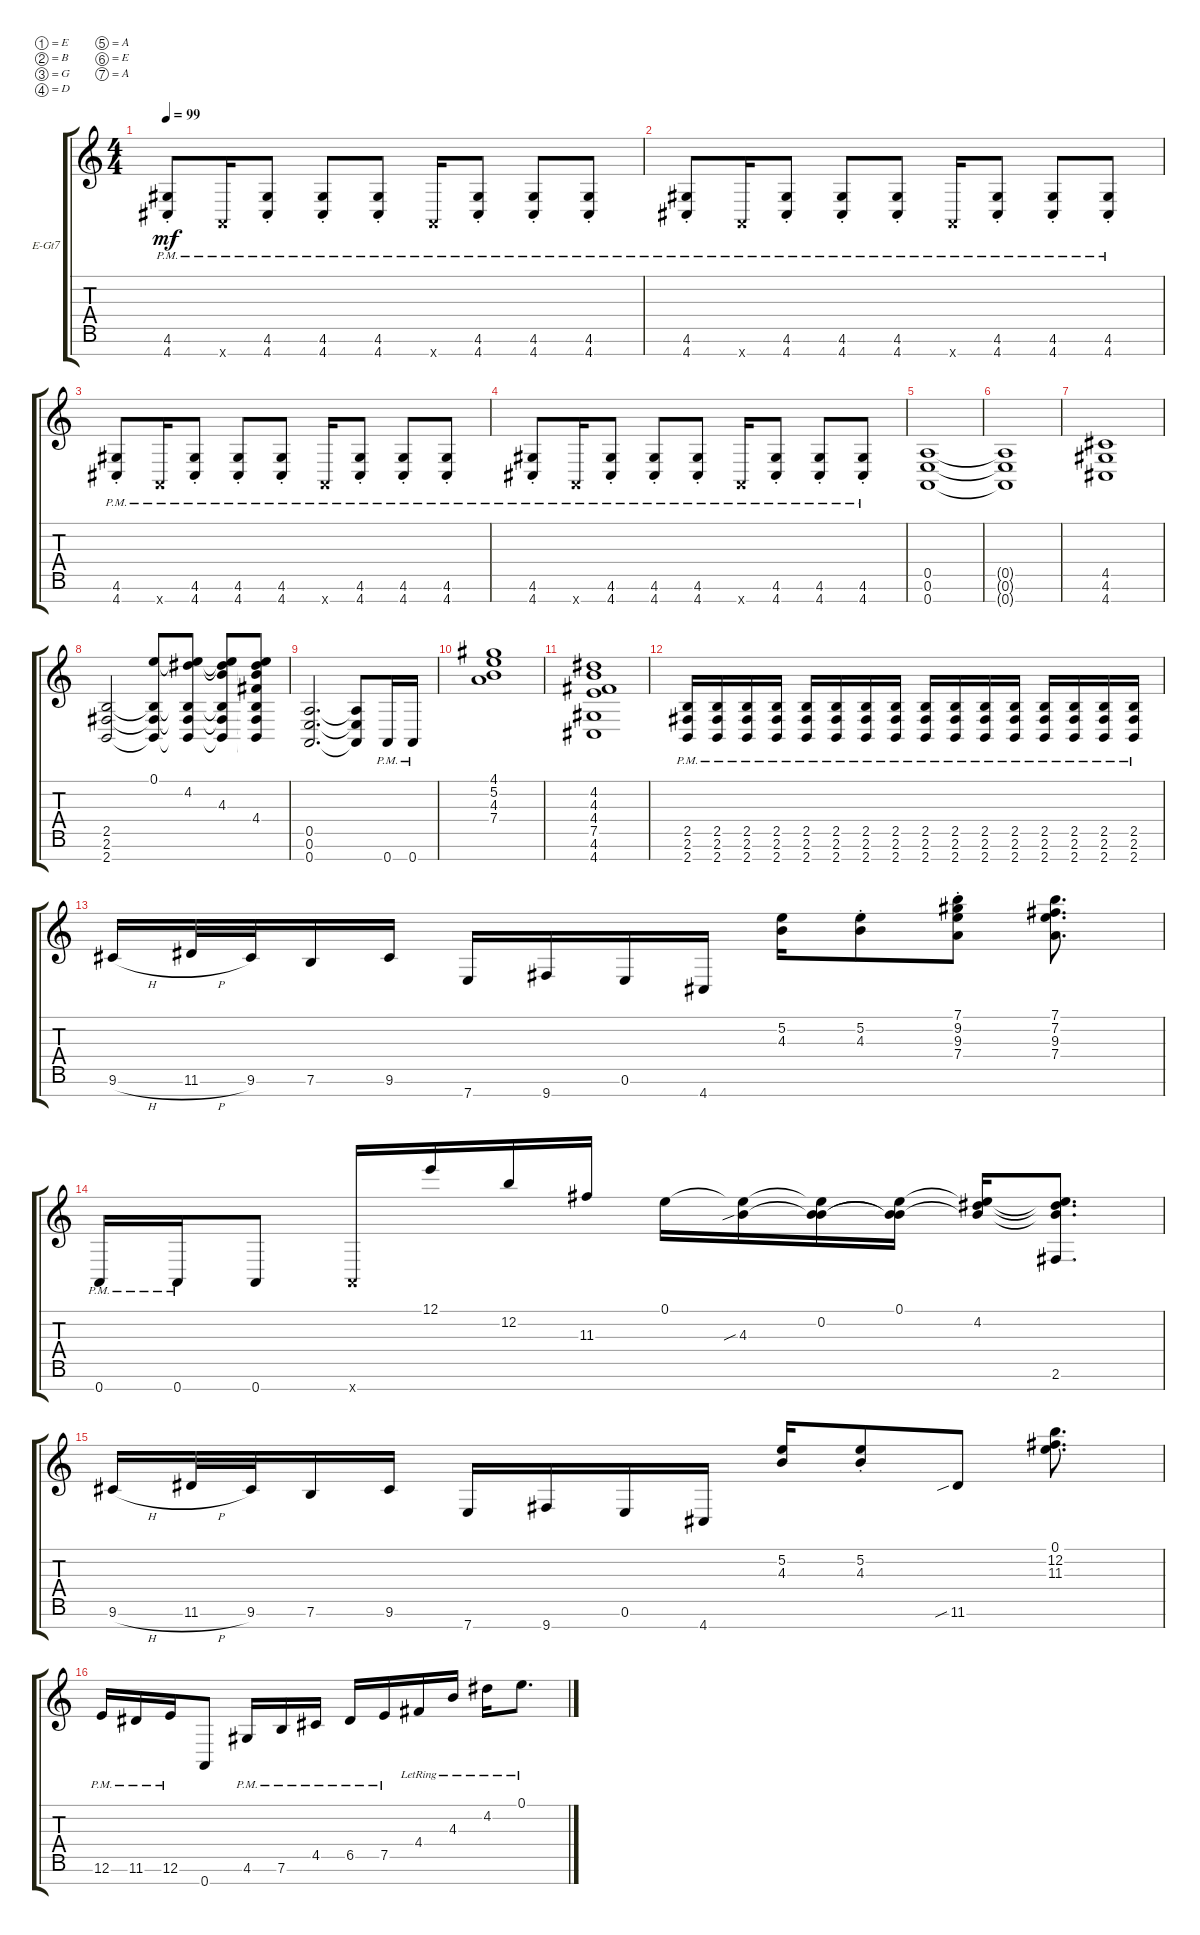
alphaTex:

\defaultSystemsLayout 4
\bracketExtendMode groupsimilarinstruments
\firstSystemTrackNameOrientation horizontal
\otherSystemsTrackNameOrientation horizontal
\track ("Electric Guitar" "E-Gt7") {instrument distortionguitar}
\staff {score tabs}
\tuning (E4 B3 G3 D3 A2 E2 A1)
\ts (4 4)
\tempo 99
\clef g2
\ks c
(4.7{pm st} 4.6{pm st}).8{dy mf} 0.7{pm x}.16 (4.7{pm st} 4.6{pm st}).8 (4.7{pm st} 4.6{pm st}).8 (4.7{pm st} 4.6{pm st}).8 0.7{pm x}.16 (4.7{pm st} 4.6{pm st}).8 (4.7{pm st} 4.6{pm st}).8 (4.7{pm st} 4.6{pm st}).8 |
(4.7{pm st} 4.6{pm st}).8 0.7{pm x}.16 (4.7{pm st} 4.6{pm st}).8 (4.7{pm st} 4.6{pm st}).8 (4.7{pm st} 4.6{pm st}).8 0.7{pm x}.16 (4.7{pm st} 4.6{pm st}).8 (4.7{pm st} 4.6{pm st}).8 (4.7{pm st} 4.6{pm st}).8 |
(4.7{pm st} 4.6{pm st}).8 0.7{pm x}.16 (4.7{pm st} 4.6{pm st}).8 (4.7{pm st} 4.6{pm st}).8 (4.7{pm st} 4.6{pm st}).8 0.7{pm x}.16 (4.7{pm st} 4.6{pm st}).8 (4.7{pm st} 4.6{pm st}).8 (4.7{pm st} 4.6{pm st}).8 |
(4.7{pm st} 4.6{pm st}).8 0.7{pm x}.16 (4.7{pm st} 4.6{pm st}).8 (4.7{pm st} 4.6{pm st}).8 (4.7{pm st} 4.6{pm st}).8 0.7{pm x}.16 (4.7{pm st} 4.6{pm st}).8 (4.7{pm st} 4.6{pm st}).8 (4.7{pm st} 4.6{pm st}).8 |
(0.7 0.6 0.5).1 |
(0.5{t} 0.6{t} 0.7{t}).1 |
(4.7 4.6 4.5).1 |
(2.7 2.6 2.5).2 (0.1 2.7{t} 2.6{t} 2.5{t}).8 (4.2 2.7{t} 2.6{t} 2.5{t} 0.1{t}).8 (4.3 2.7{t} 2.6{t} 2.5{t} 4.2{t} 0.1{t}).8 (4.4 2.7{t} 2.6{t} 2.5{t} 4.3{t} 4.2{t} 0.1{t}).8 |
(0.7 0.6 0.5).2{d} (0.7{t} 0.6{t} 0.5{t}).8 0.7{pm}.16 0.7{pm}.16 |
(7.4 4.3 5.2 4.1).1 |
(4.3 4.4 7.5 4.6 4.7 4.2).1 |
(2.7{pm} 2.6{pm} 2.5{pm}).16 (2.7{pm} 2.6{pm} 2.5{pm}).16 (2.7{pm} 2.6{pm} 2.5{pm}).16 (2.7{pm} 2.6{pm} 2.5{pm}).16 (2.7{pm} 2.6{pm} 2.5{pm}).16 (2.7{pm} 2.6{pm} 2.5{pm}).16 (2.7{pm} 2.6{pm} 2.5{pm}).16 (2.7{pm} 2.6{pm} 2.5{pm}).16 (2.7{pm} 2.6{pm} 2.5{pm}).16 (2.7{pm} 2.6{pm} 2.5{pm}).16 (2.7{pm} 2.6{pm} 2.5{pm}).16 (2.7{pm} 2.6{pm} 2.5{pm}).16 (2.7{pm} 2.6{pm} 2.5{pm}).16 (2.7{pm} 2.6{pm} 2.5{pm}).16 (2.7{pm} 2.6{pm} 2.5{pm}).16 (2.7{pm} 2.6{pm} 2.5{pm}).16 |
9.6{h}.16 11.6{h}.32 9.6.32 7.6.16 9.6.16 7.7.16 9.7.16 0.6.16 4.7.16 (4.3 5.2).16 (5.2{st} 4.3{st}).8 (7.4{st} 9.3{st} 9.2{st} 7.1{st}).8 (7.1 7.2 9.3 7.4).8{d} |
0.7{pm}.16 0.7{pm}.16 0.7.8 0.7{x}.16 12.1.16 12.2.16 11.3.16 0.1.16 (4.3{sib} 0.1{t}).16 (0.2 0.1{t} 4.3{t}).16 (0.1 0.2{t} 4.3{t}).16 (4.2 0.1{t} 4.3{t}).16 (2.6 4.2{t} 4.3{t} 0.1{t}).8{d} |
9.6{h}.16 11.6{h}.32 9.6.32 7.6.16 9.6.16 7.7.16 9.7.16 0.6.16 4.7.16 (4.3 5.2).16 (5.2{st} 4.3{st}).8 11.6{sib}.8 (12.2 11.3 0.1).8{d} |
12.6{pm}.16 11.6{pm}.16 12.6{pm}.16 0.7.8 4.6{pm}.16 7.6{pm}.16 4.5{pm}.16 6.5{pm}.16 7.5{pm}.16 4.4{lr}.16 4.3{lr}.16 4.2{lr}.16 0.1{lr}.8{d}
